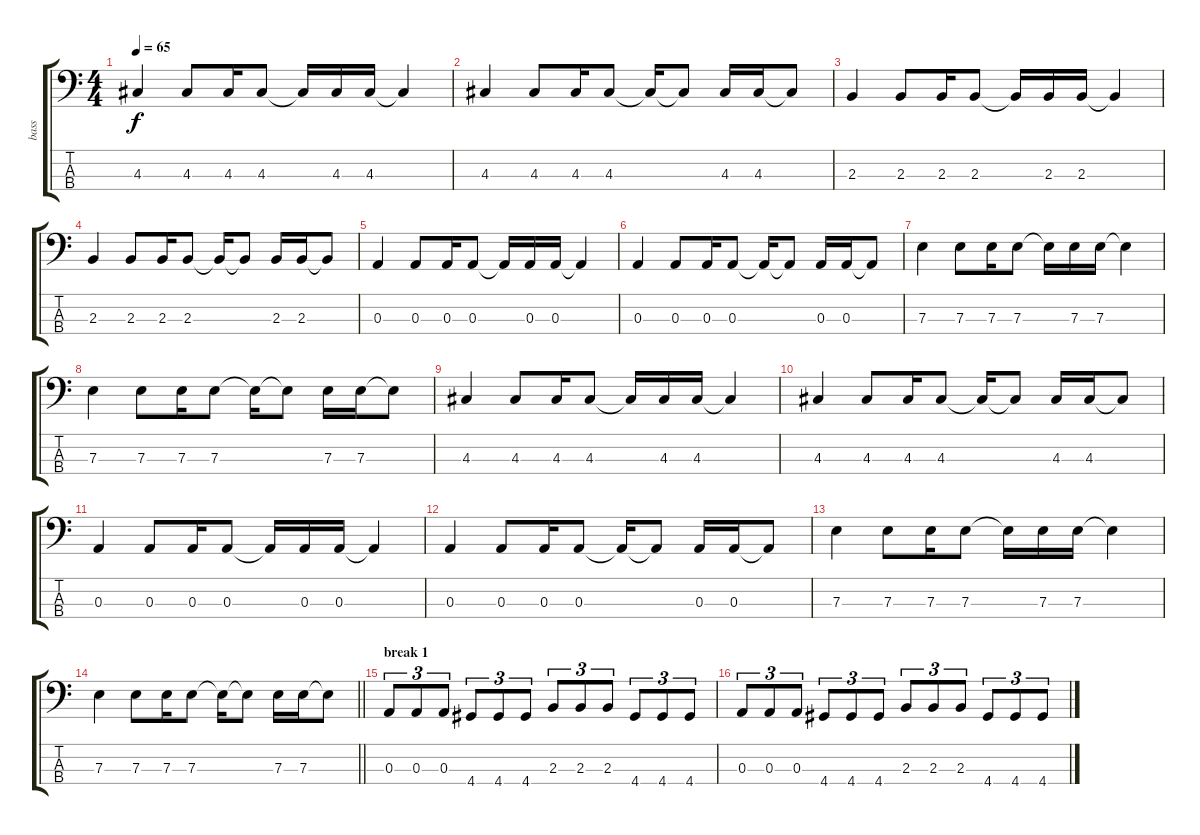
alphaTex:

\track ("bass" "bass") {instrument electricbassfinger}
\staff {score tabs}
\tuning (G2 D2 A1 E1) {hide}
\ts (4 4)
\tempo 65
\clef f4
\ks c
4.3.4{dy f} 4.3.8 4.3.16 4.3.8 4.3{t}.16 4.3.16 4.3.16 4.3{t}.4 |
4.3.4 4.3.8 4.3.16 4.3.8 4.3{t}.16 4.3{t}.8 4.3.16 4.3.16 4.3{t}.8 |
2.3.4 2.3.8 2.3.16 2.3.8 2.3{t}.16 2.3.16 2.3.16 2.3{t}.4 |
2.3.4 2.3.8 2.3.16 2.3.8 2.3{t}.16 2.3{t}.8 2.3.16 2.3.16 2.3{t}.8 |
0.3.4 0.3.8 0.3.16 0.3.8 0.3{t}.16 0.3.16 0.3.16 0.3{t}.4 |
0.3.4 0.3.8 0.3.16 0.3.8 0.3{t}.16 0.3{t}.8 0.3.16 0.3.16 0.3{t}.8 |
7.3.4 7.3.8 7.3.16 7.3.8 7.3{t}.16 7.3.16 7.3.16 7.3{t}.4 |
7.3.4 7.3.8 7.3.16 7.3.8 7.3{t}.16 7.3{t}.8 7.3.16 7.3.16 7.3{t}.8 |
4.3.4 4.3.8 4.3.16 4.3.8 4.3{t}.16 4.3.16 4.3.16 4.3{t}.4 |
4.3.4 4.3.8 4.3.16 4.3.8 4.3{t}.16 4.3{t}.8 4.3.16 4.3.16 4.3{t}.8 |
0.3.4 0.3.8 0.3.16 0.3.8 0.3{t}.16 0.3.16 0.3.16 0.3{t}.4 |
0.3.4 0.3.8 0.3.16 0.3.8 0.3{t}.16 0.3{t}.8 0.3.16 0.3.16 0.3{t}.8 |
7.3.4 7.3.8 7.3.16 7.3.8 7.3{t}.16 7.3.16 7.3.16 7.3{t}.4 |
\barLineRight lightlight
7.3.4 7.3.8 7.3.16 7.3.8 7.3{t}.16 7.3{t}.8 7.3.16 7.3.16 7.3{t}.8 |
\section ("" "break 1")
0.3.8{tu (3 2)} 0.3.8{tu (3 2)} 0.3.8{tu (3 2)} 4.4.8{tu (3 2)} 4.4.8{tu (3 2)} 4.4.8{tu (3 2)} 2.3.8{tu (3 2)} 2.3.8{tu (3 2)} 2.3.8{tu (3 2)} 4.4.8{tu (3 2)} 4.4.8{tu (3 2)} 4.4.8{tu (3 2)} |
0.3.8{tu (3 2)} 0.3.8{tu (3 2)} 0.3.8{tu (3 2)} 4.4.8{tu (3 2)} 4.4.8{tu (3 2)} 4.4.8{tu (3 2)} 2.3.8{tu (3 2)} 2.3.8{tu (3 2)} 2.3.8{tu (3 2)} 4.4.8{tu (3 2)} 4.4.8{tu (3 2)} 4.4.8{tu (3 2)}
